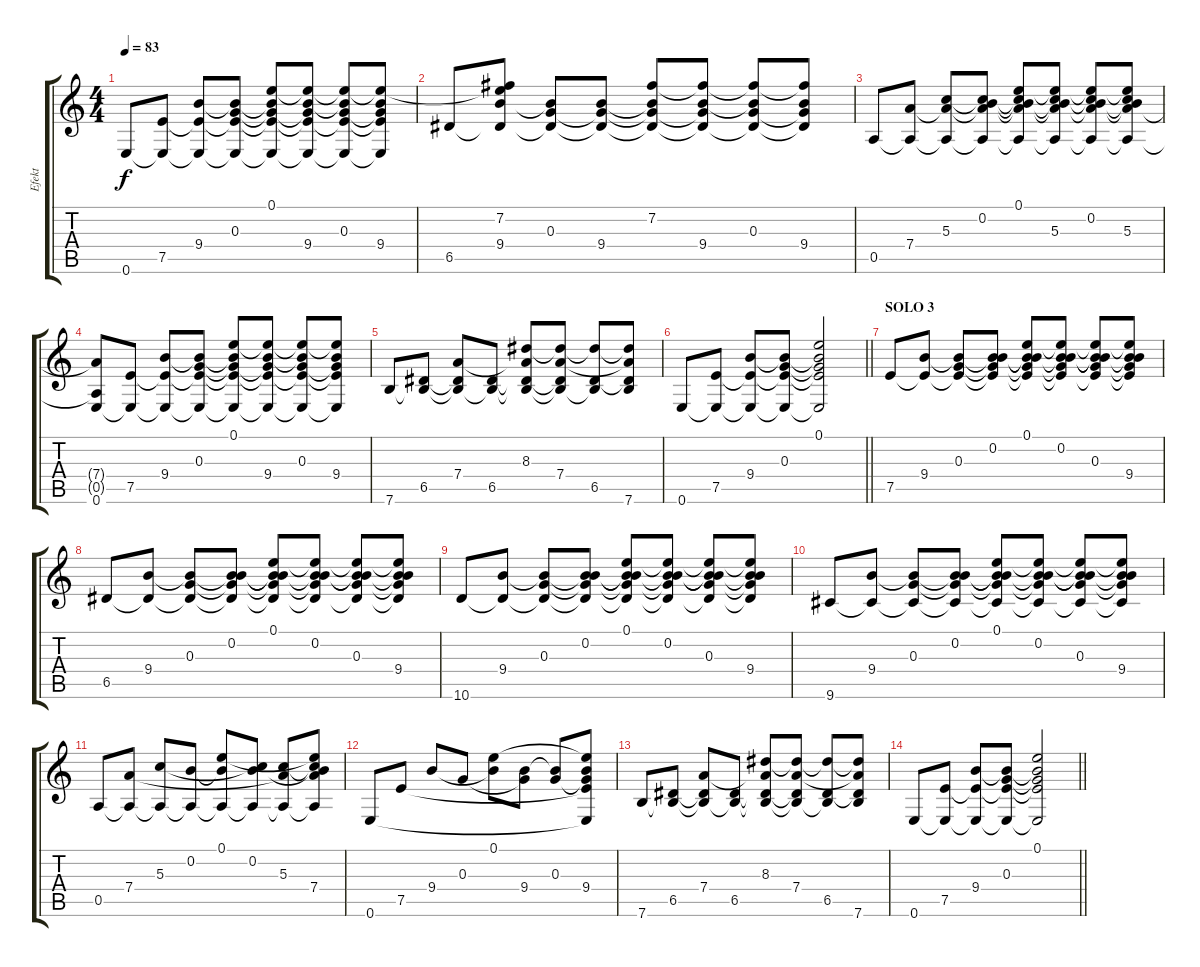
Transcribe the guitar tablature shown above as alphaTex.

\track ("Efekt" "Efekt") {instrument acousticguitarsteel}
\staff {score tabs}
\tuning (E4 B3 G3 D3 A2 E2) {hide}
\ts (4 4)
\tempo 83
\clef g2
\ks c
0.6.8{dy f} (7.5 0.6{t}).8 (9.4 7.5{t} 0.6{t}).8 (0.3 9.4{t} 7.5{t} 0.6{t}).8 (0.1 0.3{t} 9.4{t} 7.5{t} 0.6{t}).8 (0.1{t} 0.3{t} 9.4 7.5{t} 0.6{t}).8 (0.1{t} 0.3 9.4{t} 7.5{t} 0.6{t}).8 (0.1{t} 0.3{t} 9.4 7.5{t} 0.6{t}).8 |
6.5.8 (0.1{t} 7.2{t} 9.4 6.5{t}).8 (0.3 9.4{t} 6.5{t}).8 (0.3{t} 9.4 6.5{t}).8 (7.2 0.3{t} 9.4{t} 6.5{t}).8 (7.2{t} 0.3{t} 9.4 6.5{t}).8 (7.2{t} 0.3 9.4{t} 6.5{t}).8 (7.2{t} 0.3{t} 9.4 6.5{t}).8 |
0.5.8 (7.4 0.5{t}).8 (5.3 7.4{t} 0.5{t}).8 (0.2 5.3{t} 7.4{t} 0.5{t}).8 (0.1 0.2{t} 5.3{t} 7.4{t} 0.5{t}).8 (0.1{t} 0.2{t} 5.3 7.4{t} 0.5{t}).8 (0.1{t} 0.2 5.3{t} 7.4{t} 0.5{t}).8 (0.1{t} 0.2{t} 5.3 7.4{t} 0.5{t}).8 |
(7.4{t} 0.5{t} 0.6).8 (7.5 0.6{t}).8 (9.4 7.5{t} 0.6{t}).8 (0.3 9.4{t} 7.5{t} 0.6{t}).8 (0.1 0.3{t} 9.4{t} 7.5{t} 0.6{t}).8 (0.1{t} 0.3{t} 9.4 7.5{t} 0.6{t}).8 (0.1{t} 0.3 9.4{t} 7.5{t} 0.6{t}).8 (0.1{t} 0.3{t} 9.4 7.5{t} 0.6{t}).8 |
7.6.8 (6.5 7.6{t}).8 (7.4 6.5{t} 7.6{t}).8 (6.5 7.6{t}).8 (8.3 7.4{t} 6.5{t} 7.6{t}).8 (8.3{t} 7.4 6.5{t} 7.6{t}).8 (8.3{t} 6.5 7.6{t}).8 (8.3{t} 7.4{t} 6.5{t} 7.6).8 |
\barLineRight lightlight
0.6.8 (7.5 0.6{t}).8 (9.4 7.5{t} 0.6{t}).8 (0.3 9.4{t} 7.5{t} 0.6{t}).8 (0.1 0.3{t} 9.4{t} 7.5{t} 0.6{t}).2 |
\section ("" "SOLO 3")
7.5.8{volume 6} (9.4 7.5{t}).8 (0.3 9.4{t} 7.5{t}).8 (0.2 0.3{t} 9.4{t} 7.5{t}).8 (0.1 0.2{t} 0.3{t} 9.4{t} 7.5{t}).8 (0.1{t} 0.2 0.3{t} 9.4{t} 7.5{t}).8 (0.1{t} 0.2{t} 0.3 9.4{t} 7.5{t}).8 (0.1{t} 0.2{t} 0.3{t} 9.4 7.5{t}).8 |
6.5.8 (9.4 6.5{t}).8 (0.3 9.4{t} 6.5{t}).8 (0.2 0.3{t} 9.4{t} 6.5{t}).8 (0.1 0.2{t} 0.3{t} 9.4{t} 6.5{t}).8 (0.1{t} 0.2 0.3{t} 9.4{t} 6.5{t}).8 (0.1{t} 0.2{t} 0.3 9.4{t} 6.5{t}).8 (0.1{t} 0.2{t} 0.3{t} 9.4 6.5{t}).8 |
10.6.8 (9.4 10.6{t}).8 (0.3 9.4{t} 10.6{t}).8 (0.2 0.3{t} 9.4{t} 10.6{t}).8 (0.1 0.2{t} 0.3{t} 9.4{t} 10.6{t}).8 (0.1{t} 0.2 0.3{t} 9.4{t} 10.6{t}).8 (0.1{t} 0.2{t} 0.3 9.4{t} 10.6{t}).8 (0.1{t} 0.2{t} 0.3{t} 9.4 10.6{t}).8 |
9.6.8 (9.4 9.6{t}).8 (0.3 9.4{t} 9.6{t}).8 (0.2 0.3{t} 9.4{t} 9.6{t}).8 (0.1 0.2{t} 0.3{t} 9.4{t} 9.6{t}).8 (0.1{t} 0.2 0.3{t} 9.4{t} 9.6{t}).8 (0.1{t} 0.2{t} 0.3 9.4{t} 9.6{t}).8 (0.1{t} 0.2{t} 0.3{t} 9.4 9.6{t}).8 |
0.5.8 (7.4 0.5{t}).8 (5.3 0.5{t}).8 (0.2 0.5{t}).8 (0.1 0.2{t} 0.5{t}).8 (0.2 5.3{t} 0.5{t}).8 (5.3 7.4{t} 0.5{t}).8 (0.1{t} 0.2{t} 5.3{t} 7.4 0.5{t}).8 |
0.6.8 7.5.8 9.4.8 0.3.8 (0.1 9.4{t}).8 (0.3{t} 9.4).8 (0.3 9.4{t}).8 (0.1{t} 0.3{t} 9.4 7.5{t} 0.6{t}).8 |
7.6.8 (6.5 7.6{t}).8 (7.4 6.5{t} 7.6{t}).8 (6.5 7.6{t}).8 (8.3 7.4{t} 6.5{t} 7.6{t}).8 (8.3{t} 7.4 6.5{t} 7.6{t}).8 (8.3{t} 6.5 7.6{t}).8 (8.3{t} 7.4{t} 6.5{t} 7.6).8 |
\barLineRight lightlight
0.6.8 (7.5 0.6{t}).8 (9.4 7.5{t} 0.6{t}).8 (0.3 9.4{t} 7.5{t} 0.6{t}).8 (0.1 0.3{t} 9.4{t} 7.5{t} 0.6{t}).2
